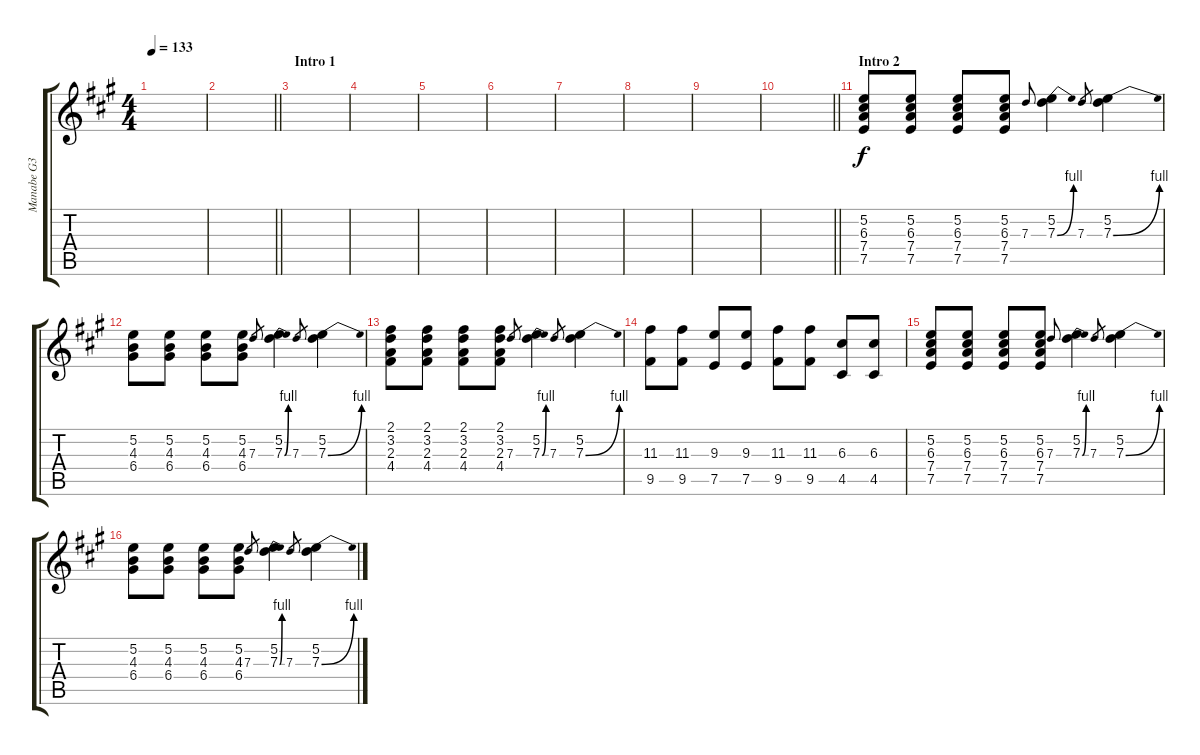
\track ("Manabe G3" "Manabe G3") {instrument overdrivenguitar}
\staff {score tabs}
\tuning (E4 B3 G3 D3 A2 E2) {hide}
\ts (4 4)
\tempo 133
\clef g2
\ks a
|
\barLineRight lightlight
|
\section ("" "Intro 1")
|
|
|
|
|
|
|
\barLineRight lightlight
|
\section ("" "Intro 2")
(5.2 6.3 7.4 7.5).8 (5.2 6.3 7.4 7.5).8 (5.2 6.3 7.4 7.5).8 (5.2 6.3 7.4 7.5).8 7.3.8{gr onbeat} (5.2 7.3{be (bend 0 0 60 4)}).4 7.3.8{gr} (5.2 7.3{be (bend 0 0 60 4)}).4 |
(5.2 4.3 6.4).8 (5.2 4.3 6.4).8 (5.2 4.3 6.4).8 (5.2 4.3 6.4).8 7.3.8{gr} (5.2 7.3{be (bend 0 0 60 4)}).4 7.3.8{gr} (5.2 7.3{be (bend 0 0 60 4)}).4 |
(2.1 3.2 2.3 4.4).8 (2.1 3.2 2.3 4.4).8 (2.1 3.2 2.3 4.4).8 (2.1 3.2 2.3 4.4).8 7.3.8{gr} (5.2 7.3{be (bend 0 0 60 4)}).4 7.3.8{gr} (5.2 7.3{be (bend 0 0 60 4)}).4 |
(11.3 9.5).8 (11.3 9.5).8 (9.3 7.5).8 (9.3 7.5).8 (11.3 9.5).8 (11.3 9.5).8 (6.3 4.5).8 (6.3 4.5).8 |
(5.2 6.3 7.4 7.5).8 (5.2 6.3 7.4 7.5).8 (5.2 6.3 7.4 7.5).8 (5.2 6.3 7.4 7.5).8 7.3.8{gr onbeat} (5.2 7.3{be (bend 0 0 60 4)}).4 7.3.8{gr} (5.2 7.3{be (bend 0 0 60 4)}).4 |
(5.2 4.3 6.4).8 (5.2 4.3 6.4).8 (5.2 4.3 6.4).8 (5.2 4.3 6.4).8 7.3.8{gr} (5.2 7.3{be (bend 0 0 60 4)}).4 7.3.8{gr} (5.2 7.3{be (bend 0 0 60 4)}).4
